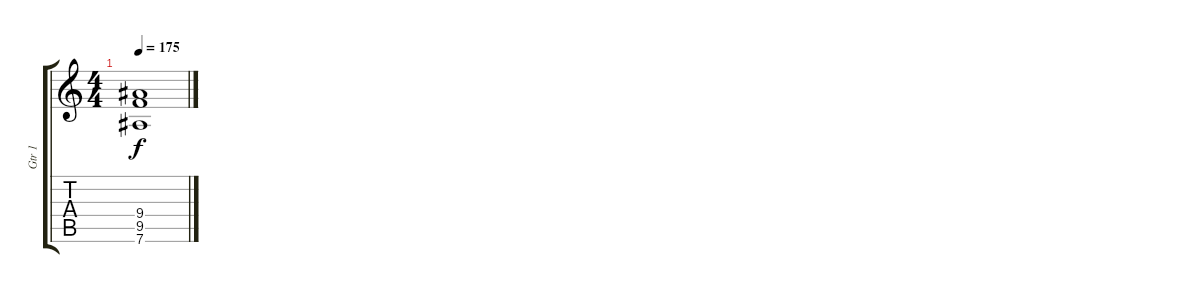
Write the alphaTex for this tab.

\track ("Gtr 1" "Gtr 1") {instrument distortionguitar}
\staff {score tabs}
\tuning (Eb4 Bb3 Gb3 Db3 Ab2 Eb2) {hide}
\ts (4 4)
\tempo 175
\clef g2
\ks c
(9.4{t} 9.5{t} 7.6{t}).1{dy f}
